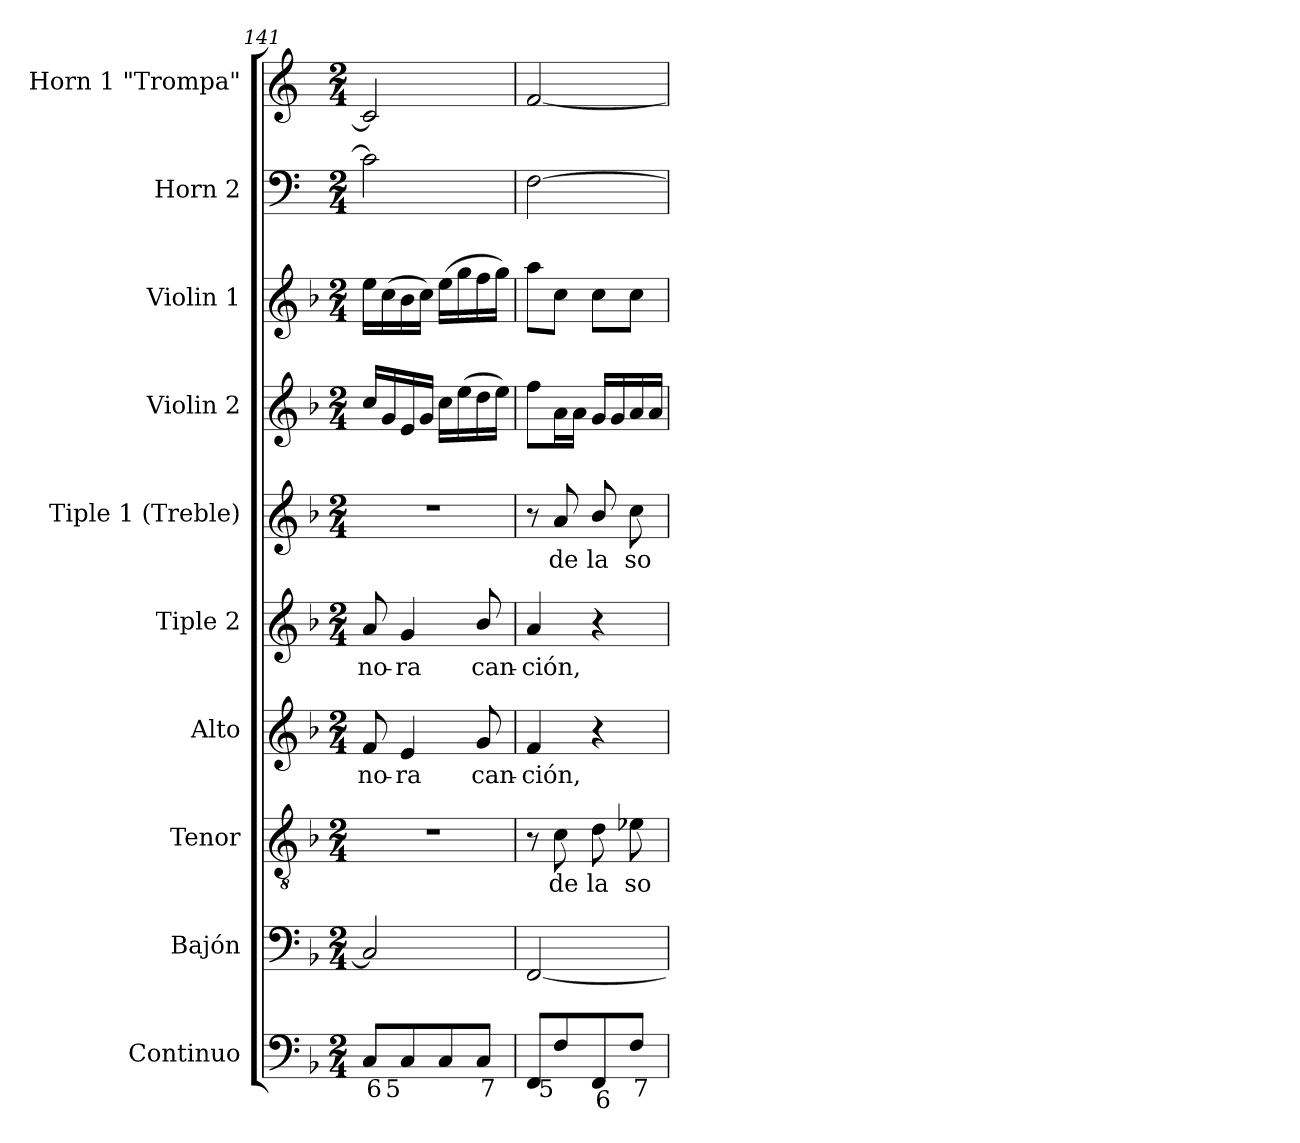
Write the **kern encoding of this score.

**kern	**kern	**kern	**text	**kern	**text	**kern	**text	**kern	**text	**kern	**kern	**kern	**kern
*part10	*part9	*part8	*part8	*part7	*part7	*part6	*part6	*part5	*part5	*part4	*part3	*part2	*part1
*staff10	*staff9	*staff8	*staff8	*staff7	*staff7	*staff6	*staff6	*staff5	*staff5	*staff4	*staff3	*staff2	*staff1
*I"Continuo	*I"Bajón	*I"Tenor	*	*I"Alto	*	*I"Tiple 2	*	*I"Tiple 1 (Treble)	*	*I"Violin 2	*I"Violin 1	*I"Horn 2	*I"Horn 1 "Trompa"
*I'Cont.	*	*I'T.	*	*I'A.	*	*	*	*	*	*I'Vln. 2	*I'Vln. 1	*I'Hn 1.	*I'Hn 1.
!!LO:PB:g=z
*clefF4	*clefF4	*clefGv2	*	*clefG2	*	*clefG2	*	*clefG2	*	*clefG2	*clefG2	*clefF4	*clefG2
*	*	*ITrd7c12	*	*	*	*	*	*	*	*	*	*ITrd7c12	*ITrd7c12
*k[b-]	*k[b-]	*k[b-]	*	*k[b-]	*	*k[b-]	*	*k[b-]	*	*k[b-]	*k[b-]	*k[]	*k[]
*F:	*F:	*F:	*	*F:	*	*F:	*	*F:	*	*F:	*F:	*C:	*C:
*M2/4	*M2/4	*M2/4	*	*M2/4	*	*M2/4	*	*M2/4	*	*M2/4	*M2/4	*M2/4	*M2/4
=141	=141	=141	=141	=141	=141	=141	=141	=141	=141	=141	=141	=141	=141
!	!	!LO:N:vis=1	!	!	!	!	!	!	!	!	!	!	!
!	!	!	!	!	!LO:LY:b:color=#000000	!	!	!	!	!	!	!	!
!	!	!	!	!	!	!	!LO:LY:b:color=#000000	!LO:N:vis=1	!	!	!	!	!
*^	*	*	*	*	*	*	*	*	*	*	*	*	*
*	*^	*	*	*	*	*	*	*	*	*	*	*	*	*
8Ci/L	16ryy	4..ryy	2Ci/]	2r	.	8fi/	-no-	8ai/	-no-	2r	.	16cci/LL	16eei\LL	2Ci\]	2Ci/]
!	!LO:TX:b:rj:t=6	!	!	!	!	!	!	!	!	!	!	!	!	!	!
.	4..ryy	.	.	.	.	.	.	.	.	.	.	16gi/	(16cci\	.	.
!	!	!	!	!	!	!	!LO:LY:b:color=#000000	!	!	!	!	!	!	!	!
!LO:TX:b:rj:t=5	!	!	!	!	!	!	!	!	!	!	!	!	!	!	!
!	!	!	!	!	!	!	!	!	!LO:LY:b:color=#000000	!	!	!	!	!	!
8Ci/	.	.	.	.	.	4ei/	-ra	4gi/	-ra	.	.	16ei/	16b-i\	.	.
.	.	.	.	.	.	.	.	.	.	.	.	16gi/JJ	16cci\JJ)	.	.
8Ci/	.	.	.	.	.	.	.	.	.	.	.	16cci\LL	(16eei\LL	.	.
.	.	.	.	.	.	.	.	.	.	.	.	(16eei\	16ggi\	.	.
!	!	!	!	!	!	!	!LO:LY:b:color=#000000	!	!	!	!	!	!	!	!
!	!	!	!	!	!	!	!	!	!LO:LY:b:color=#000000	!	!	!	!	!	!
8Ci/J	.	.	.	.	.	8gi/	can-	8b-i/	can-	.	.	16ddi\	16ffi\	.	.
!	!	!LO:TX:b:rj:t=7	!	!	!	!	!	!	!	!	!	!	!	!	!
.	.	16ryy	.	.	.	.	.	.	.	.	.	16eei\JJ)	16ggi\JJ)	.	.
=142	=142	=142	=142	=142	=142	=142	=142	=142	=142	=142	=142	=142	=142	=142	=142
!	!	!	!	!	!	!	!LO:LY:b:color=#000000	!	!	!	!	!	!	!	!
!	!	!	!	!	!	!	!	!	!LO:LY:b:color=#000000	!	!	!	!	!	!
8FFi/L	4ryy	4..ryy	[2FFi/	8r	.	4fi/	-ción,	4ai/	-ción,	8r	.	8ffi\L	8aai\L	[2FFi\	[2Fi/
!	!	!	!	!	!LO:LY:b:color=#000000	!	!	!	!	!	!	!	!	!	!
!LO:TX:b:rj:t=5	!	!	!	!	!	!	!	!	!	!	!	!	!	!	!
!	!	!	!	!	!	!	!	!	!	!	!LO:LY:b:color=#000000	!	!	!	!
8Fi/	.	.	.	8Ci\	de	.	.	.	.	8ai/	de	16ai\L	8cci\J	.	.
.	.	.	.	.	.	.	.	.	.	.	.	16ai\JJ	.	.	.
!	!	!	!	!	!LO:LY:b:color=#000000	!	!	!	!	!	!	!	!	!	!
!	!	!	!	!	!	!	!	!	!	!	!LO:LY:b:color=#000000	!	!	!	!
8FFi/	16ryy	.	.	8Di\	la	4r	.	4r	.	8b-i/	la	16gi/LL	8cci\L	.	.
!	!LO:TX:b:rj:t=6	!	!	!	!	!	!	!	!	!	!	!	!	!	!
.	8.ryy	.	.	.	.	.	.	.	.	.	.	16gi/	.	.	.
!	!	!	!	!	!LO:LY:b:color=#000000	!	!	!	!	!	!	!	!	!	!
!	!	!	!	!	!	!	!	!	!	!	!LO:LY:b:color=#000000	!	!	!	!
8Fi/J	.	.	.	8E-Xi\	so-	.	.	.	.	8cci\	so-	16ai/	8cci\J	.	.
!	!	!LO:TX:b:rj:t=7	!	!	!	!	!	!	!	!	!	!	!	!	!
.	.	16ryy	.	.	.	.	.	.	.	.	.	16ai/JJ	.	.	.
*v	*v	*v	*	*	*	*	*	*	*	*	*	*	*	*	*
=	=	=	=	=	=	=	=	=	=	=	=	=	=
*-	*-	*-	*-	*-	*-	*-	*-	*-	*-	*-	*-	*-	*-
